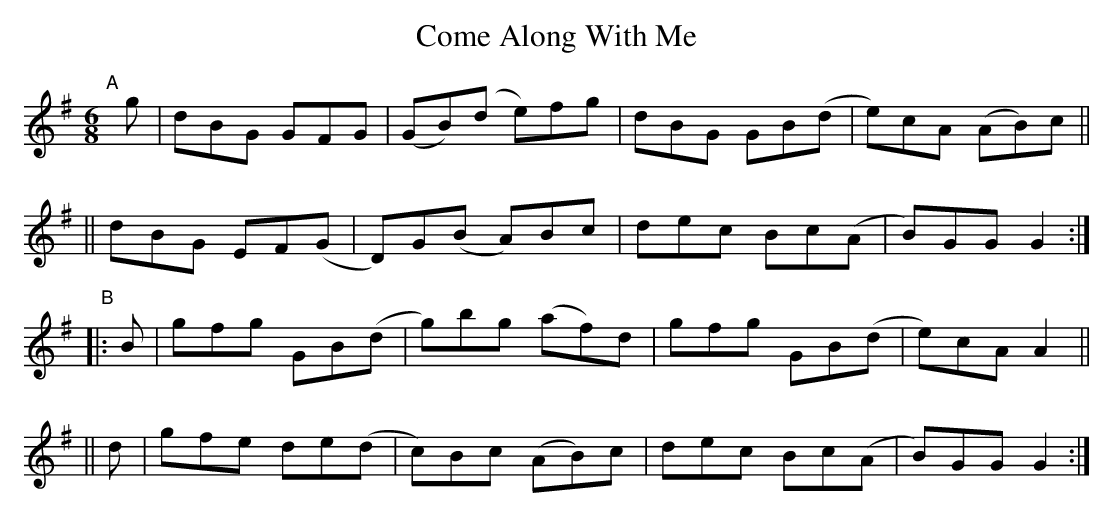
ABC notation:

X:1
T: Come Along With Me
M: 6/8
L: 1/8
K: G
"^A"[|] g \
 | dBG GFG | (GB)(d e)fg | dBG GB(d | e)cA (AB)c ||
|| dBG EF(G | D)G(B A)Bc | dec Bc(A | B)GG G2 :|
"^B"\
|: B | gfg GB(d | g)bg (af)d | gfg GB(d | e)cA A2 ||
|| d | gfe de(d | c)Bc (AB)c | dec Bc(A | B)GG G2 :|
